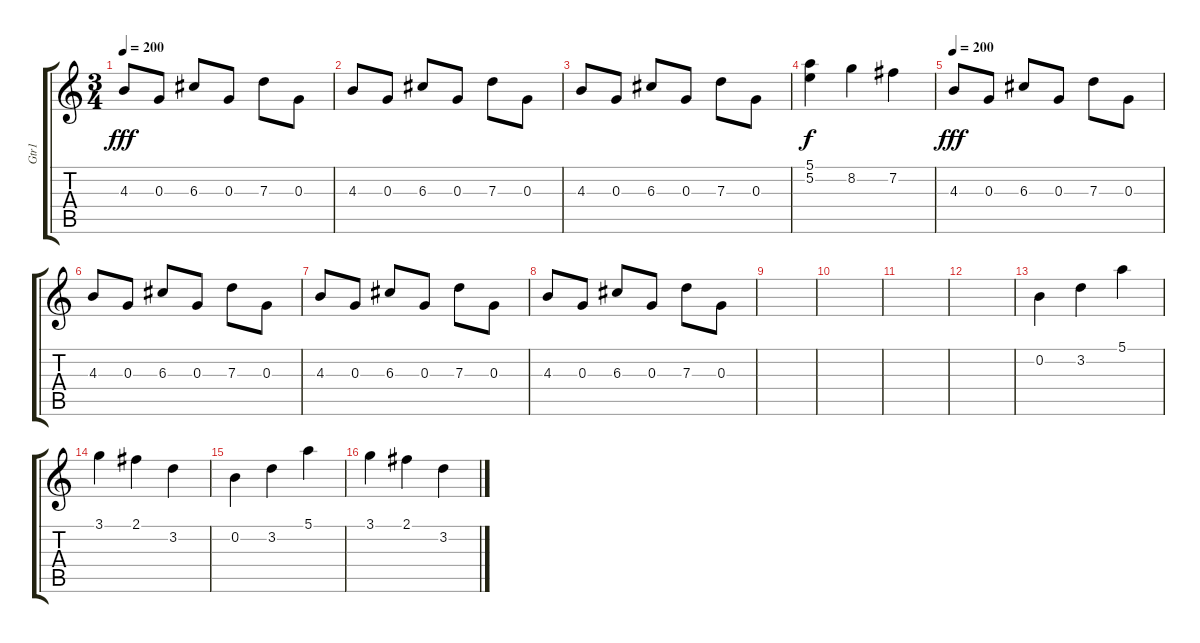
\track ("Gtr1" "Gtr1") {instrument distortionguitar}
\staff {score tabs}
\tuning (E4 B3 G3 D3 A2 D2) {hide}
\ts (3 4)
\tempo 200
\clef g2
\ks c
4.3.8{dy fff} 0.3.8 6.3.8 0.3.8 7.3.8 0.3.8 |
4.3.8 0.3.8 6.3.8 0.3.8 7.3.8 0.3.8 |
4.3.8 0.3.8 6.3.8 0.3.8 7.3.8 0.3.8 |
(5.1 5.2).4{dy f} 8.2.4 7.2.4 |
\tempo 200
4.3.8{dy fff instrument distortionguitar} 0.3.8 6.3.8 0.3.8 7.3.8 0.3.8 |
4.3.8 0.3.8 6.3.8 0.3.8 7.3.8 0.3.8 |
4.3.8 0.3.8 6.3.8 0.3.8 7.3.8 0.3.8 |
4.3.8 0.3.8 6.3.8 0.3.8 7.3.8 0.3.8 |
|
|
|
|
0.2.4 3.2.4 5.1.4 |
3.1.4 2.1.4 3.2.4 |
0.2.4 3.2.4 5.1.4 |
3.1.4 2.1.4 3.2.4
